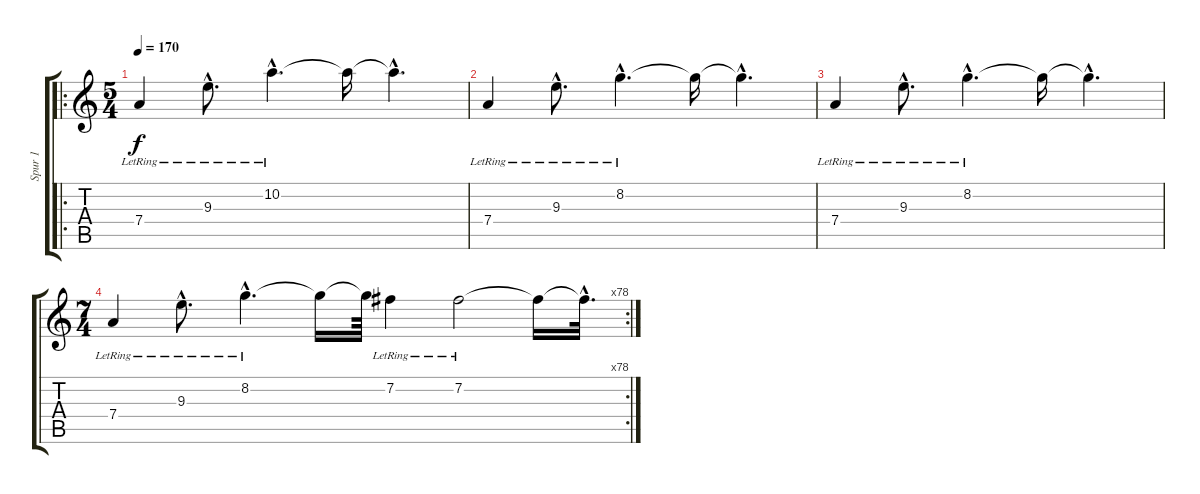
\track ("Spur 1" "Spur 1") {instrument electricguitarclean}
\staff {score tabs}
\tuning (E4 B3 G3 D3 A2 E2) {hide}
\ro
\ts (5 4)
\tempo 170
\clef g2
\ks c
7.4{lr}.4{dy f instrument electricguitarclean} 9.3{hac lr}.8{d} 10.2{hac lr}.4{d} 10.2{t}.16 10.2{hac t}.4{d} |
7.4{lr}.4 9.3{hac lr}.8{d} 8.2{hac lr}.4{d} 8.2{t}.16 8.2{hac t}.4{d} |
7.4{lr}.4 9.3{hac lr}.8{d} 8.2{hac lr}.4{d} 8.2{t}.16 8.2{hac t}.4{d} |
\rc 78
\ts (7 4)
7.4{lr}.4 9.3{hac lr}.8{d} 8.2{hac lr}.4{d} 8.2{t}.16 8.2{t}.64 7.2{lr}.4 7.2{lr}.2 7.2{t}.16 7.2{hac t}.32{d}
